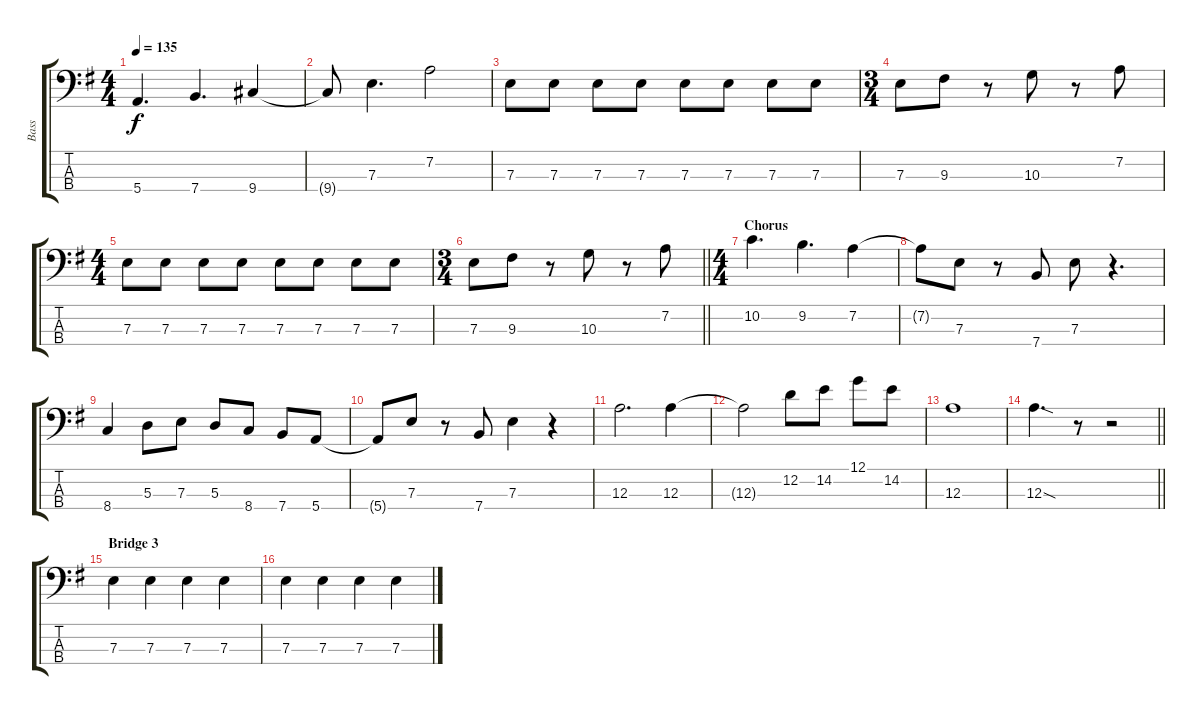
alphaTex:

\track ("Bass" "Bass") {instrument electricbassfinger}
\staff {score tabs}
\tuning (G2 D2 A1 E1) {hide}
\ts (4 4)
\tempo 135
\clef f4
\ks g
5.4.4{d dy f} 7.4.4{d} 9.4.4 |
9.4{t}.8 7.3.4{d} 7.2.2 |
7.3.8 7.3.8 7.3.8 7.3.8 7.3.8 7.3.8 7.3.8 7.3.8 |
\ts (3 4)
7.3.8 9.3.8 r.8 10.3.8 r.8 7.2.8 |
\ts (4 4)
7.3.8 7.3.8 7.3.8 7.3.8 7.3.8 7.3.8 7.3.8 7.3.8 |
\ts (3 4)
\barLineRight lightlight
7.3.8 9.3.8 r.8 10.3.8 r.8 7.2.8 |
\ts (4 4)
\section ("" "Chorus")
10.2.4{d} 9.2.4{d} 7.2.4 |
7.2{t}.8 7.3.8 r.8 7.4.8 7.3.8 r.4{d} |
8.4.4 5.3.8 7.3.8 5.3.8 8.4.8 7.4.8 5.4.8 |
5.4{t}.8 7.3.8 r.8 7.4.8 7.3.4 r.4 |
12.3.2{d} 12.3.4 |
12.3{t}.2 12.2.8 14.2.8 12.1.8 14.2.8 |
12.3.1 |
\barLineRight lightlight
12.3{sod}.4{d} r.8 r.2 |
\section ("" "Bridge 3")
7.3.4 7.3.4 7.3.4 7.3.4 |
7.3.4 7.3.4 7.3.4 7.3.4
